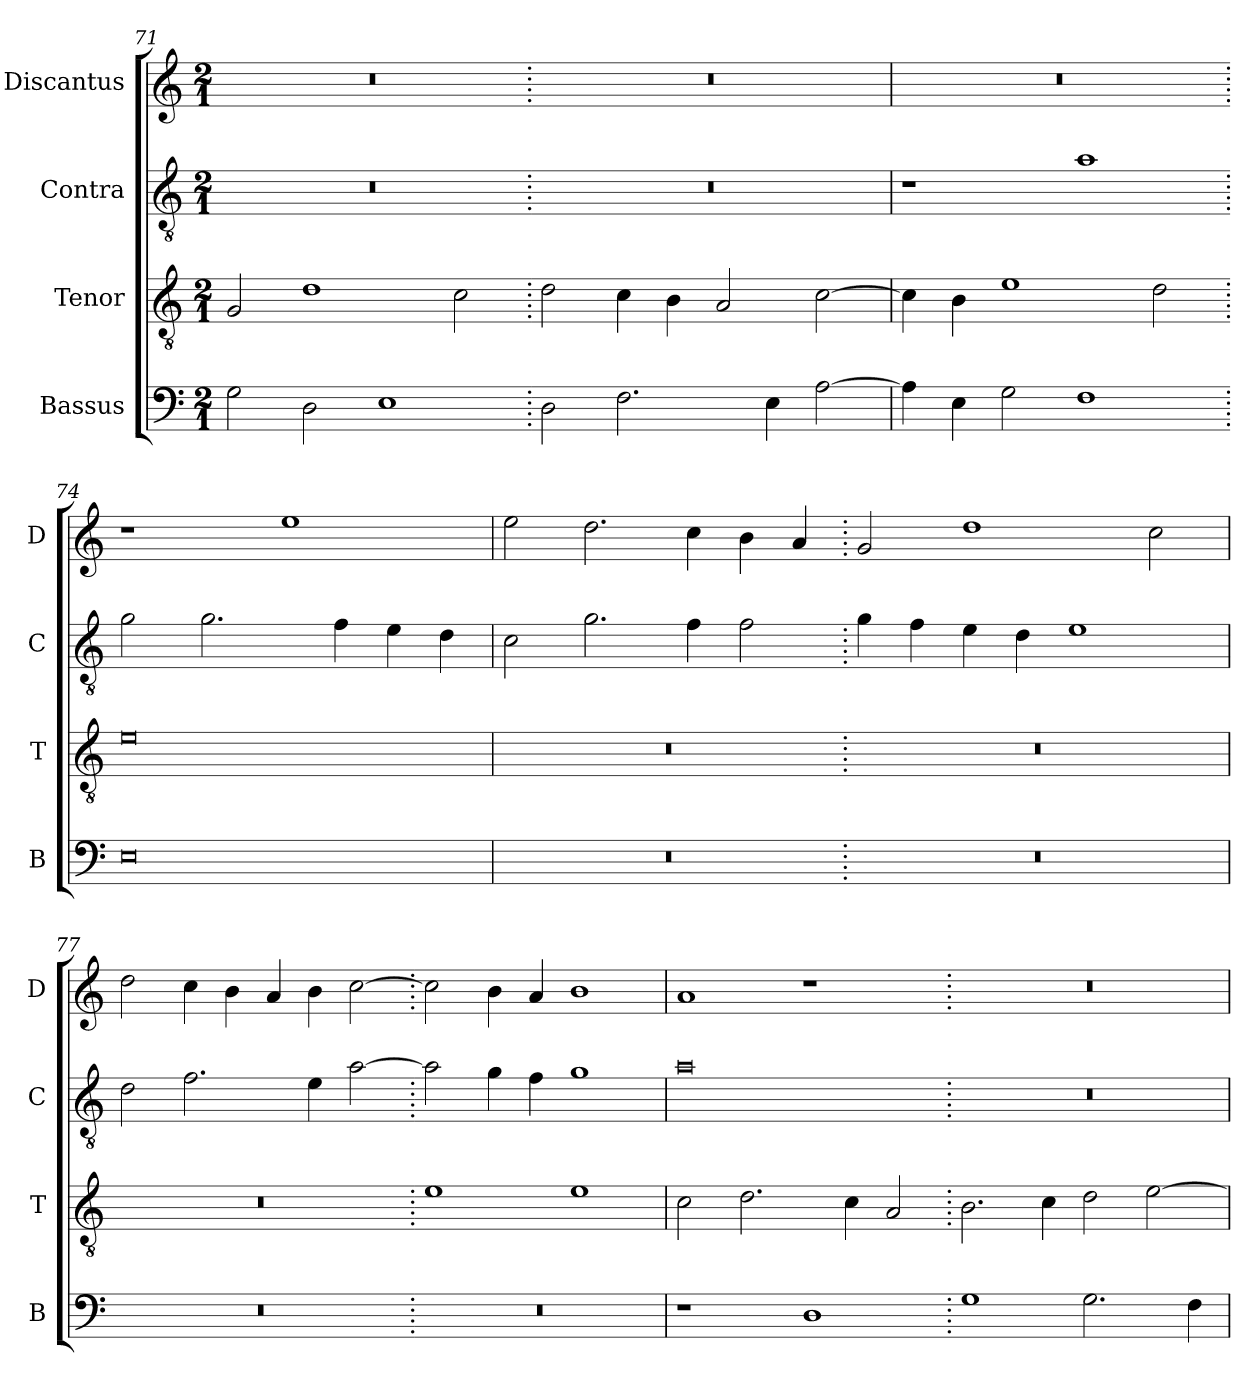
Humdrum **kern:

**kern	**kern	**kern	**kern
*part4	*part3	*part2	*part1
*staff4	*staff3	*staff2	*staff1
*I"Bassus	*I"Tenor	*I"Contra	*I"Discantus
*I'B	*I'T	*I'C	*I'D
*clefF4	*clefGv2	*clefGv2	*clefG2
*k[]	*k[]	*k[]	*k[]
*M2/1	*M2/1	*M2/1	*M2/1
=71	=71	=71	=71
2G\	2G/	0r	0r
2D\	1d	.	.
1E	.	.	.
.	2c\	.	.
=72.	=72.	=72.	=72.
2D\	2d\	0r	0r
2.F\	4c\	.	.
.	4B\	.	.
.	2A/	.	.
4E\	.	.	.
[2A\	[2c\	.	.
=73	=73	=73	=73
4A\]	4c\]	1r	0r
4E\	4B\	.	.
2G\	1e	.	.
1F	.	1a	.
.	2d\	.	.
=74.	=74.	=74.	=74.
0E	0e	2g\	1r
.	.	2.g\	.
.	.	.	1ee
.	.	4f\	.
.	.	4e\	.
.	.	4d\	.
=75	=75	=75	=75
0r	0r	2c\	2ee\
.	.	2.g\	2.dd\
.	.	4f\	4cc\
.	.	2f\	4b\
.	.	.	4a/
=76.	=76.	=76.	=76.
0r	0r	4g\	2g/
.	.	4f\	.
.	.	4e\	1dd
.	.	4d\	.
.	.	1e	.
.	.	.	2cc\
=77	=77	=77	=77
0r	0r	2d\	2dd\
.	.	2.f\	4cc\
.	.	.	4b\
.	.	.	4a/
.	.	4e\	4b\
.	.	[2a\	[2cc\
=78.	=78.	=78.	=78.
0r	1e	2a\]	2cc\]
.	.	4g\	4b\
.	.	4f\	4a/
.	1e	1g	1b
=79	=79	=79	=79
1r	2c\	0a	1a
.	2.d\	.	.
1D	.	.	1r
.	4c\	.	.
.	2A/	.	.
=80.	=80.	=80.	=80.
1G	2.B\	0r	0r
.	4c\	.	.
2.G\	2d\	.	.
.	[2e\	.	.
4F\	.	.	.
=	=	=	=
*-	*-	*-	*-
